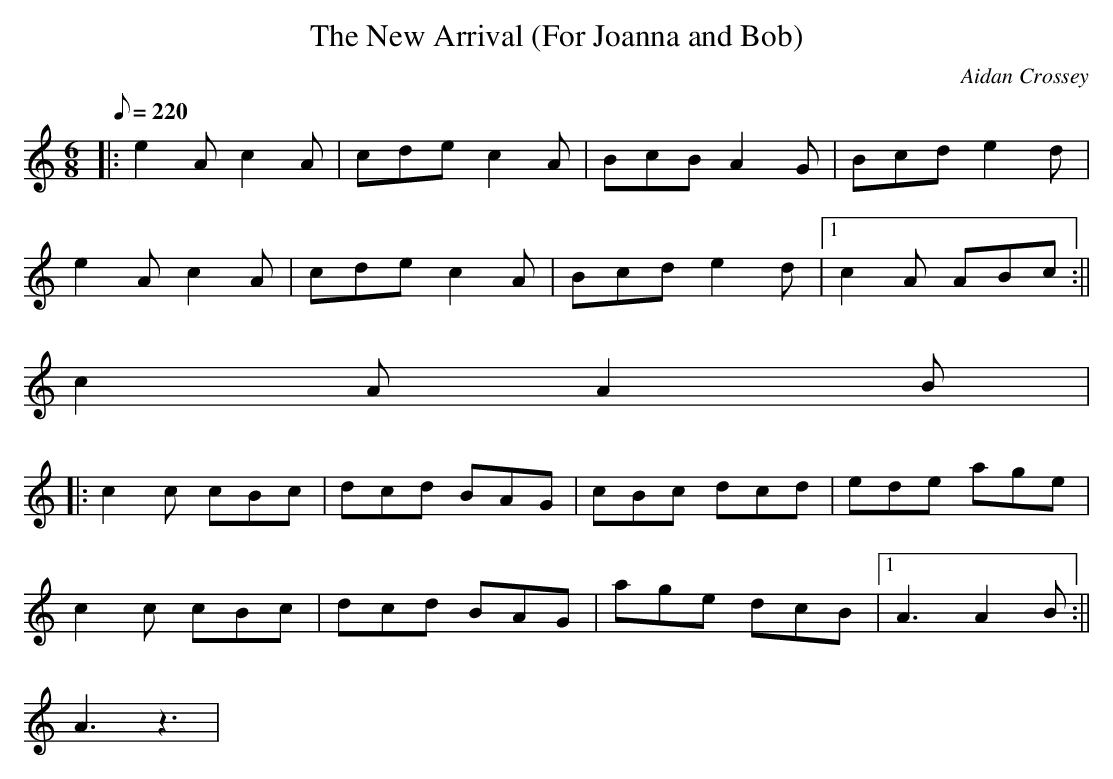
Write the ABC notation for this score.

X:1
T:The New Arrival (For Joanna and Bob)
M:6/8
L:1/8
Q:220
C:Aidan Crossey
K:Am
|:e2A c2A|cde c2A|BcB A2G|Bcd e2d|
e2A c2A|cde c2A|Bcd e2d|1 c2A ABc:||
2 c2A A2B|
|:c2c cBc|dcd BAG|cBc dcd|ede age|
c2c cBc|dcd BAG|age dcB|1 A3 A2B:||
2 A3 z3|
